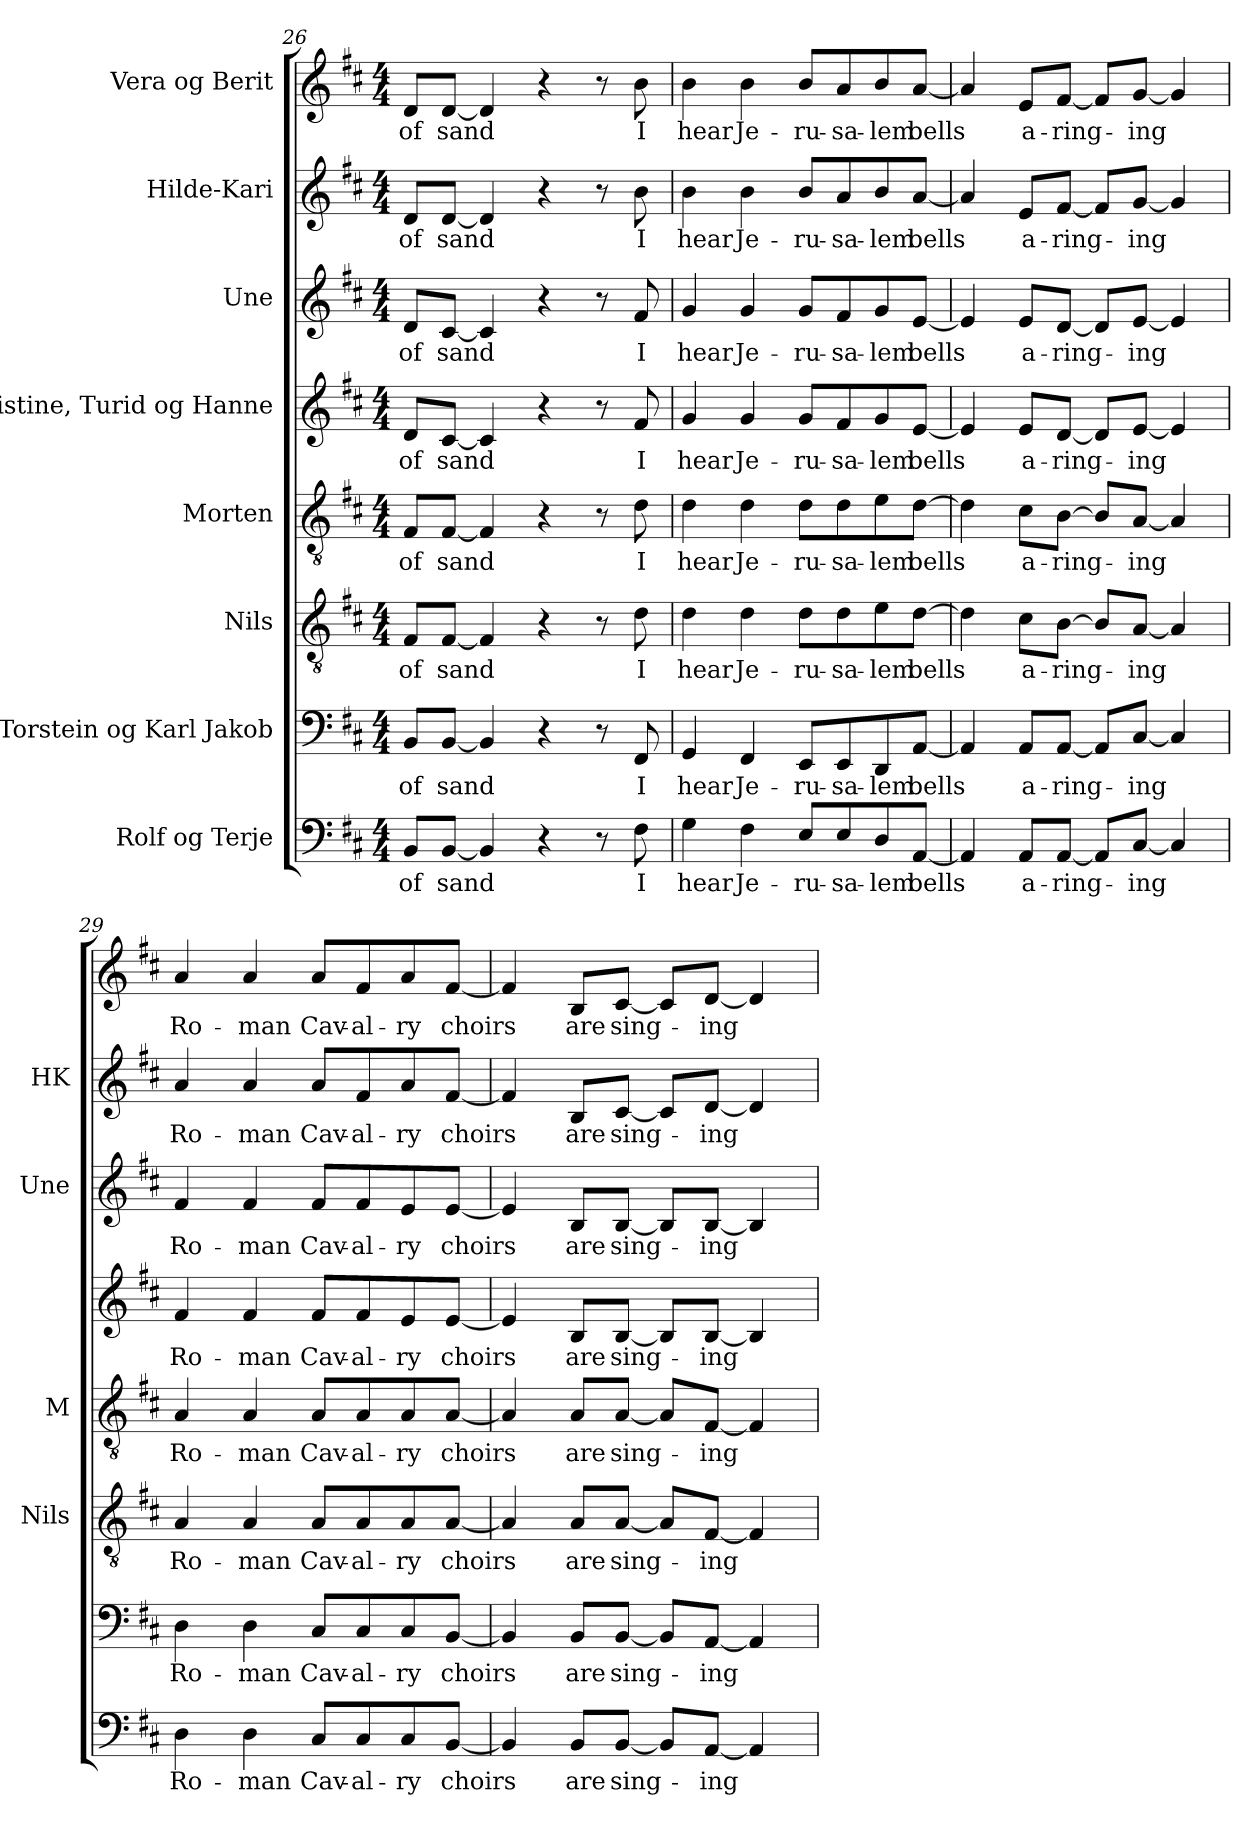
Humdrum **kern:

**kern	**text	**kern	**text	**kern	**text	**kern	**text	**kern	**text	**kern	**text	**kern	**text	**kern	**text
*part8	*part8	*part7	*part7	*part6	*part6	*part5	*part5	*part4	*part4	*part3	*part3	*part2	*part2	*part1	*part1
*staff8	*staff8	*staff7	*staff7	*staff6	*staff6	*staff5	*staff5	*staff4	*staff4	*staff3	*staff3	*staff2	*staff2	*staff1	*staff1
*I"Rolf og Terje	*	*I"Torstein og Karl Jakob	*	*I"Nils	*	*I"Morten	*	*I"Kristine, Turid og Hanne	*	*I"Une	*	*I"Hilde-Kari	*	*I"Vera og Berit	*
*	*	*	*	*I'Nils	*	*I'M	*	*	*	*I'Une	*	*I'HK	*	*	*
*clefF4	*	*clefF4	*	*clefGv2	*	*clefGv2	*	*clefG2	*	*clefG2	*	*clefG2	*	*clefG2	*
*k[f#c#]	*	*k[f#c#]	*	*k[f#c#]	*	*k[f#c#]	*	*k[f#c#]	*	*k[f#c#]	*	*k[f#c#]	*	*k[f#c#]	*
*M4/4	*	*M4/4	*	*M4/4	*	*M4/4	*	*M4/4	*	*M4/4	*	*M4/4	*	*M4/4	*
=26	=26	=26	=26	=26	=26	=26	=26	=26	=26	=26	=26	=26	=26	=26	=26
!	!LO:LY:b	!	!LO:LY:b	!	!LO:LY:b	!	!LO:LY:b	!	!LO:LY:b	!	!LO:LY:b	!	!LO:LY:b	!	!LO:LY:b
8BB/L	of	8BB/L	of	8F#/L	of	8F#/L	of	8d/L	of	8d/L	of	8d/L	of	8d/L	of
!	!LO:LY:b	!	!LO:LY:b	!	!LO:LY:b	!	!LO:LY:b	!	!LO:LY:b	!	!LO:LY:b	!	!LO:LY:b	!	!LO:LY:b
[8BB/J	sand	[8BB/J	sand	[8F#/J	sand	[8F#/J	sand	[8c#/J	sand	[8c#/J	sand	[8d/J	sand	[8d/J	sand
4BB/]	.	4BB/]	.	4F#/]	.	4F#/]	.	4c#/]	.	4c#/]	.	4d/]	.	4d/]	.
4r	.	4r	.	4r	.	4r	.	4r	.	4r	.	4r	.	4r	.
8r	.	8r	.	8r	.	8r	.	8r	.	8r	.	8r	.	8r	.
!	!LO:LY:b	!	!LO:LY:b	!	!LO:LY:b	!	!LO:LY:b	!	!LO:LY:b	!	!LO:LY:b	!	!LO:LY:b	!	!LO:LY:b
8F#\	I	8FF#/	I	8d\	I	8d\	I	8f#/	I	8f#/	I	8b\	I	8b\	I
=27	=27	=27	=27	=27	=27	=27	=27	=27	=27	=27	=27	=27	=27	=27	=27
!	!LO:LY:b	!	!LO:LY:b	!	!LO:LY:b	!	!LO:LY:b	!	!LO:LY:b	!	!LO:LY:b	!	!LO:LY:b	!	!LO:LY:b
4G\	hear	4GG/	hear	4d\	hear	4d\	hear	4g/	hear	4g/	hear	4b\	hear	4b\	hear
!	!LO:LY:b	!	!LO:LY:b	!	!LO:LY:b	!	!LO:LY:b	!	!LO:LY:b	!	!LO:LY:b	!	!LO:LY:b	!	!LO:LY:b
4F#\	Je-	4FF#/	Je-	4d\	Je-	4d\	Je-	4g/	Je-	4g/	Je-	4b\	Je-	4b\	Je-
!	!LO:LY:b	!	!LO:LY:b	!	!LO:LY:b	!	!LO:LY:b	!	!LO:LY:b	!	!LO:LY:b	!	!LO:LY:b	!	!LO:LY:b
8E/L	-ru-	8EE/L	-ru-	8d\L	-ru-	8d\L	-ru-	8g/L	-ru-	8g/L	-ru-	8b/L	-ru-	8b/L	-ru-
!	!LO:LY:b	!	!LO:LY:b	!	!LO:LY:b	!	!LO:LY:b	!	!LO:LY:b	!	!LO:LY:b	!	!LO:LY:b	!	!LO:LY:b
8E/	-sa-	8EE/	-sa-	8d\	-sa-	8d\	-sa-	8f#/	-sa-	8f#/	-sa-	8a/	-sa-	8a/	-sa-
!	!LO:LY:b	!	!LO:LY:b	!	!LO:LY:b	!	!LO:LY:b	!	!LO:LY:b	!	!LO:LY:b	!	!LO:LY:b	!	!LO:LY:b
8D/	-lem	8DD/	-lem	8e\	-lem	8e\	-lem	8g/	-lem	8g/	-lem	8b/	-lem	8b/	-lem
!	!LO:LY:b	!	!LO:LY:b	!	!LO:LY:b	!	!LO:LY:b	!	!LO:LY:b	!	!LO:LY:b	!	!LO:LY:b	!	!LO:LY:b
[8AA/J	bells	[8AA/J	bells	[8d\J	bells	[8d\J	bells	[8e/J	bells	[8e/J	bells	[8a/J	bells	[8a/J	bells
=28	=28	=28	=28	=28	=28	=28	=28	=28	=28	=28	=28	=28	=28	=28	=28
4AA/]	.	4AA/]	.	4d\]	.	4d\]	.	4e/]	.	4e/]	.	4a/]	.	4a/]	.
!	!LO:LY:b	!	!LO:LY:b	!	!LO:LY:b	!	!LO:LY:b	!	!LO:LY:b	!	!LO:LY:b	!	!LO:LY:b	!	!LO:LY:b
8AA/L	a-	8AA/L	a-	8c#\L	a-	8c#\L	a-	8e/L	a-	8e/L	a-	8e/L	a-	8e/L	a-
!	!LO:LY:b	!	!LO:LY:b	!	!LO:LY:b	!	!LO:LY:b	!	!LO:LY:b	!	!LO:LY:b	!	!LO:LY:b	!	!LO:LY:b
[8AA/J	-ring-	[8AA/J	-ring-	[8B\J	-ring-	[8B\J	-ring-	[8d/J	-ring-	[8d/J	-ring-	[8f#/J	-ring-	[8f#/J	-ring-
8AA/L]	.	8AA/L]	.	8B/L]	.	8B/L]	.	8d/L]	.	8d/L]	.	8f#/L]	.	8f#/L]	.
!	!LO:LY:b	!	!LO:LY:b	!	!LO:LY:b	!	!LO:LY:b	!	!LO:LY:b	!	!LO:LY:b	!	!LO:LY:b	!	!LO:LY:b
[8C#/J	-ing	[8C#/J	-ing	[8A/J	-ing	[8A/J	-ing	[8e/J	-ing	[8e/J	-ing	[8g/J	-ing	[8g/J	-ing
4C#/]	.	4C#/]	.	4A/]	.	4A/]	.	4e/]	.	4e/]	.	4g/]	.	4g/]	.
!!LO:PB:g=z
=29	=29	=29	=29	=29	=29	=29	=29	=29	=29	=29	=29	=29	=29	=29	=29
!	!LO:LY:b	!	!LO:LY:b	!	!LO:LY:b	!	!LO:LY:b	!	!LO:LY:b	!	!LO:LY:b	!	!LO:LY:b	!	!LO:LY:b
4D\	Ro-	4D\	Ro-	4A/	Ro-	4A/	Ro-	4f#/	Ro-	4f#/	Ro-	4a/	Ro-	4a/	Ro-
!	!LO:LY:b	!	!LO:LY:b	!	!LO:LY:b	!	!LO:LY:b	!	!LO:LY:b	!	!LO:LY:b	!	!LO:LY:b	!	!LO:LY:b
4D\	-man	4D\	-man	4A/	-man	4A/	-man	4f#/	-man	4f#/	-man	4a/	-man	4a/	-man
!	!LO:LY:b	!	!LO:LY:b	!	!LO:LY:b	!	!LO:LY:b	!	!LO:LY:b	!	!LO:LY:b	!	!LO:LY:b	!	!LO:LY:b
8C#/L	Cav-	8C#/L	Cav-	8A/L	Cav-	8A/L	Cav-	8f#/L	Cav-	8f#/L	Cav-	8a/L	Cav-	8a/L	Cav-
!	!LO:LY:b	!	!LO:LY:b	!	!LO:LY:b	!	!LO:LY:b	!	!LO:LY:b	!	!LO:LY:b	!	!LO:LY:b	!	!LO:LY:b
8C#/	-al-	8C#/	-al-	8A/	-al-	8A/	-al-	8f#/	-al-	8f#/	-al-	8f#/	-al-	8f#/	-al-
!	!LO:LY:b	!	!LO:LY:b	!	!LO:LY:b	!	!LO:LY:b	!	!LO:LY:b	!	!LO:LY:b	!	!LO:LY:b	!	!LO:LY:b
8C#/	-ry	8C#/	-ry	8A/	-ry	8A/	-ry	8e/	-ry	8e/	-ry	8a/	-ry	8a/	-ry
!	!LO:LY:b	!	!LO:LY:b	!	!LO:LY:b	!	!LO:LY:b	!	!LO:LY:b	!	!LO:LY:b	!	!LO:LY:b	!	!LO:LY:b
[8BB/J	choirs	[8BB/J	choirs	[8A/J	choirs	[8A/J	choirs	[8e/J	choirs	[8e/J	choirs	[8f#/J	choirs	[8f#/J	choirs
=30	=30	=30	=30	=30	=30	=30	=30	=30	=30	=30	=30	=30	=30	=30	=30
4BB/]	.	4BB/]	.	4A/]	.	4A/]	.	4e/]	.	4e/]	.	4f#/]	.	4f#/]	.
!	!LO:LY:b	!	!LO:LY:b	!	!LO:LY:b	!	!LO:LY:b	!	!LO:LY:b	!	!LO:LY:b	!	!LO:LY:b	!	!LO:LY:b
8BB/L	are	8BB/L	are	8A/L	are	8A/L	are	8B/L	are	8B/L	are	8B/L	are	8B/L	are
!	!LO:LY:b	!	!LO:LY:b	!	!LO:LY:b	!	!LO:LY:b	!	!LO:LY:b	!	!LO:LY:b	!	!LO:LY:b	!	!LO:LY:b
[8BB/J	sing-	[8BB/J	sing-	[8A/J	sing-	[8A/J	sing-	[8B/J	sing-	[8B/J	sing-	[8c#/J	sing-	[8c#/J	sing-
8BB/L]	.	8BB/L]	.	8A/L]	.	8A/L]	.	8B/L]	.	8B/L]	.	8c#/L]	.	8c#/L]	.
!	!LO:LY:b	!	!LO:LY:b	!	!LO:LY:b	!	!LO:LY:b	!	!LO:LY:b	!	!LO:LY:b	!	!LO:LY:b	!	!LO:LY:b
[8AA/J	-ing	[8AA/J	-ing	[8F#/J	-ing	[8F#/J	-ing	[8B/J	-ing	[8B/J	-ing	[8d/J	-ing	[8d/J	-ing
4AA/]	.	4AA/]	.	4F#/]	.	4F#/]	.	4B/]	.	4B/]	.	4d/]	.	4d/]	.
=	=	=	=	=	=	=	=	=	=	=	=	=	=	=	=
*-	*-	*-	*-	*-	*-	*-	*-	*-	*-	*-	*-	*-	*-	*-	*-
